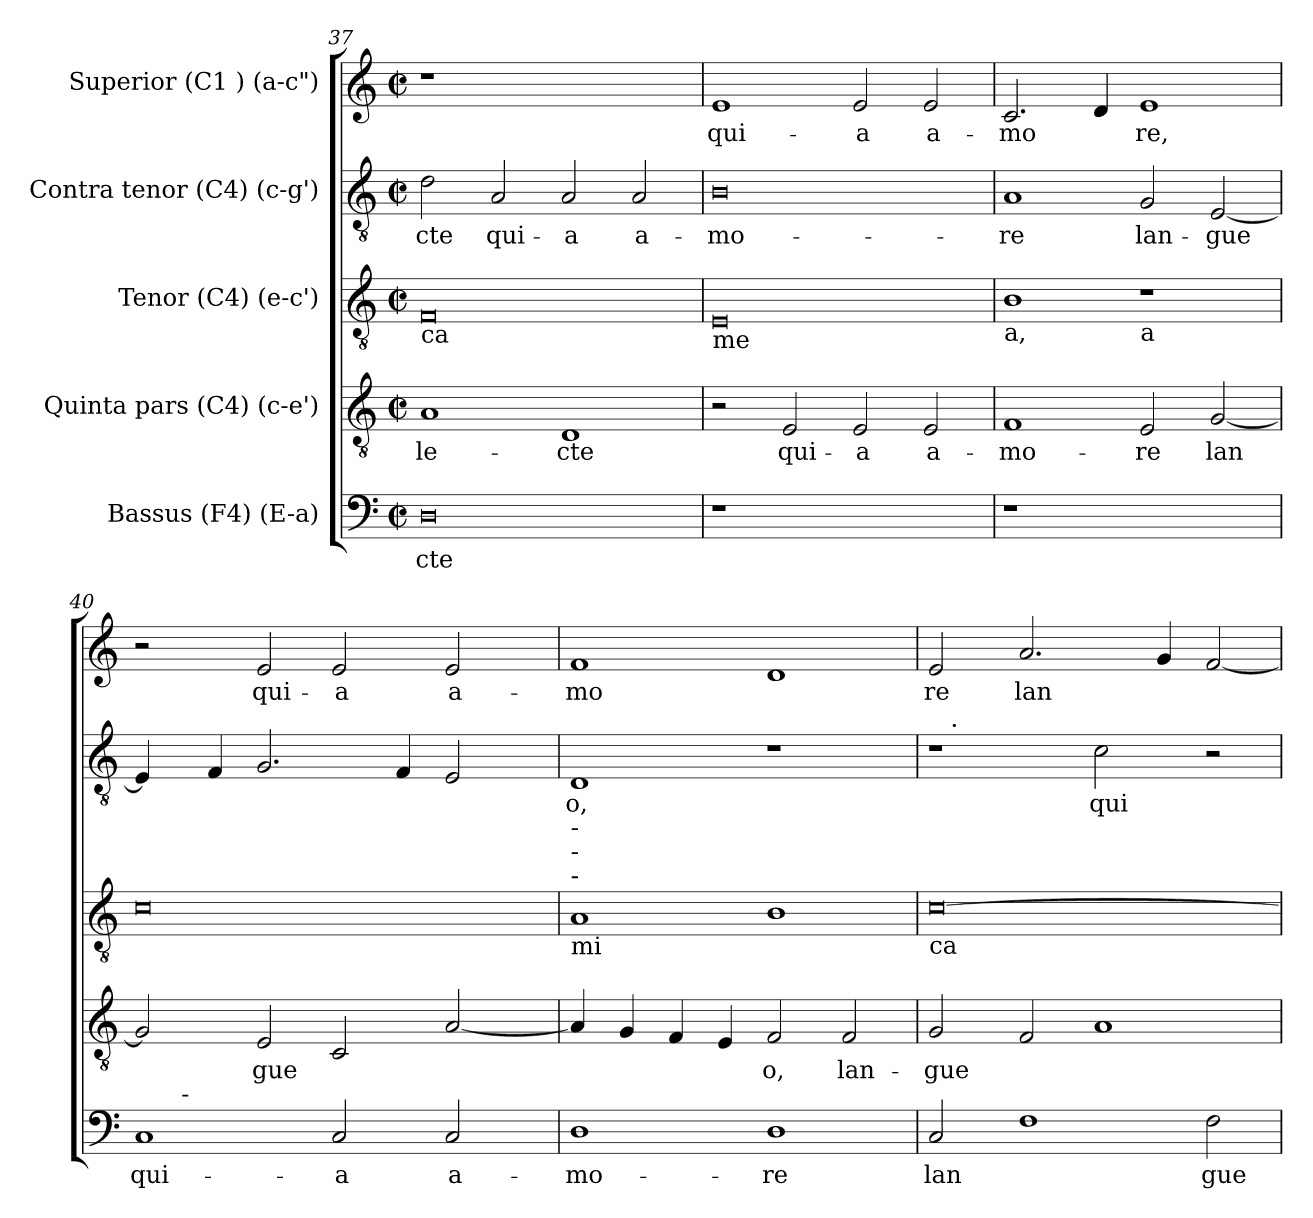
**kern	**text	**kern	**text	**kern	**kern	**text	**kern	**text
*part5	*part5	*part4	*part4	*part3	*part2	*part2	*part1	*part1
*staff5	*staff5	*staff4	*staff4	*staff3	*staff2	*staff2	*staff1	*staff1
*I"Bassus (F4)  (E-a)	*	*I"Quinta pars (C4)  (c-e')	*	*I"Tenor (C4)  (e-c')	*I"Contra tenor (C4)  (c-g')	*	*I"Superior (C1 )  (a-c")	*
*clefF4	*	*clefGv2	*	*clefGv2	*clefGv2	*	*clefG2	*
*k[]	*	*k[]	*	*k[]	*k[]	*	*k[]	*
*C:	*	*C:	*	*C:	*C:	*	*C:	*
*M2/2	*	*M2/2	*	*M2/2	*M2/2	*	*M2/2	*
*met(c|)	*	*met(c|)	*	*met(c|)	*met(c|)	*	*met(c|)	*
=37	=37	=37	=37	=37	=37	=37	=37	=37
!	!	!	!	!LO:TX:b:t=ca	!	!	!	!
!	!LO:LY:b:cj	!	!LO:LY:b:rj	!	!	!LO:LY:b:cj	!	!
0D	-cte	1A	-le-	0F	2d\	-cte	1r	.
!	!	!	!	!	!	!LO:LY:b:cj	!	!
.	.	.	.	.	2A/	qui-	.	.
!	!	!	!LO:LY:b:rj	!	!	!LO:LY:b:cj	!	!
.	.	1D	-cte	.	2A/	-a	1ryy	.
!	!	!	!	!	!	!LO:LY:b:cj	!	!
.	.	.	.	.	2A/	a-	.	.
=38	=38	=38	=38	=38	=38	=38	=38	=38
!	!	!	!	!LO:TX:b:t=me	!	!	!	!
!	!	!	!	!	!	!LO:LY:b:cj	!	!LO:LY:b:cj
1r	.	2r	.	0E	0B	-mo-	1e	qui-
!	!	!	!LO:LY:b:rj	!	!	!	!	!
.	.	2E/	qui-	.	.	.	.	.
!	!	!	!LO:LY:b:rj	!	!	!	!	!LO:LY:b:cj
1ryy	.	2E/	-a	.	.	.	2e/	-a
!	!	!	!LO:LY:b:rj	!	!	!	!	!LO:LY:b:cj
.	.	2E/	a-	.	.	.	2e/	a-
=39	=39	=39	=39	=39	=39	=39	=39	=39
!	!	!	!	!LO:TX:b:t=a,	!	!	!	!
!	!	!	!LO:LY:b:rj	!	!	!LO:LY:b:cj	!	!LO:LY:b:cj
1r	.	1F	-mo-	1B	1A	-re	2.c/	-mo-
!	!	!	!	!	!	!	!	!LO:LY:b:cj
.	.	.	.	.	.	.	4d/	--
!	!	!	!	!LO:TX:b:t=a	!	!	!	!
!	!	!	!LO:LY:b:rj	!	!	!LO:LY:b:cj	!	!LO:LY:b:cj
1ryy	.	2E/	-re	1r	2G/	lan-	1e	-re,
!	!	!	!LO:LY:b:rj	!	!	!LO:LY:b:cj	!	!
.	.	[<2G/	lan-	.	[<2E/	-gue-	.	.
!!LO:LB:g=z
=40	=40	=40	=40	=40	=40	=40	=40	=40
!	!LO:LY:b:cj	!	!LO:LY:b:rj	!	!	!LO:LY:b:cj	!	!
*^	*	*	*	*	*	*	*	*
1C	8ryy	qui-	2G/]	--	0c	4E/]	--	2r	.
.	32ryy	.	.	.	.	.	.	.	.
!	!LO:TX:a:t=-	!	!	!	!	!	!	!	!
.	1ryy	.	.	.	.	.	.	.	.
!	!	!	!	!	!	!	!LO:LY:b:cj	!	!
.	.	.	.	.	.	4F/	--	.	.
!	!	!	!	!LO:LY:b:rj	!	!	!LO:LY:b:cj	!	!LO:LY:b:cj
.	.	.	2E/	-gue-	.	2.G/	--	2e/	qui-
!	!	!LO:LY:b:cj	!	!LO:LY:b:rj	!	!	!	!	!LO:LY:b:cj
2C/	.	-a	2C/	--	.	.	.	2e/	-a
.	2ryy	.	.	.	.	.	.	.	.
!	!	!	!	!	!	!	!LO:LY:b:cj	!	!
.	.	.	.	.	.	4F/	--	.	.
!	!	!LO:LY:b:cj	!	!LO:LY:b:rj	!	!	!LO:LY:b:cj	!	!LO:LY:b:cj
2C/	.	a-	[<2A/	--	.	2E/	--	2e/	a-
.	4ryy	.	.	.	.	.	.	.	.
.	16.ryy	.	.	.	.	.	.	.	.
=41	=41	=41	=41	=41	=41	=41	=41	=41	=41
!	!	!	!	!	!LO:TX:a:t=-	!	!	!	!
!	!	!	!	!	!LO:TX:a:t=-	!	!	!	!
!	!	!	!	!	!LO:TX:a:t=-	!	!	!	!
!	!	!	!	!	!LO:TX:b:t=mi	!	!	!	!
!	!	!LO:LY:b:cj	!	!LO:LY:b:rj	!	!	!LO:LY:b:cj	!	!LO:LY:b:cj
*v	*v	*	*	*	*	*	*	*	*
1D	-mo-	4A/]	--	1A	1D	-o,	1f	-mo-
!	!	!	!LO:LY:b:rj	!	!	!	!	!
.	.	4G/	--	.	.	.	.	.
!	!	!	!LO:LY:b:rj	!	!	!	!	!
.	.	4F/	--	.	.	.	.	.
!	!	!	!LO:LY:b:rj	!	!	!	!	!
.	.	4E/	--	.	.	.	.	.
!	!LO:LY:b:cj	!	!LO:LY:b:rj	!	!	!	!	!LO:LY:b:cj
1D	-re	2F/	-o,	1B	1r	.	1d	--
!	!	!	!LO:LY:b:rj	!	!	!	!	!
.	.	2F/	lan-	.	.	.	.	.
=42	=42	=42	=42	=42	=42	=42	=42	=42
!	!	!	!	!LO:TX:b:t=ca	!	!	!	!
!	!LO:LY:b:cj	!	!LO:LY:b:rj	!	!	!	!	!LO:LY:b:cj
*	*	*	*	*	*^	*	*	*
2C/	lan-	2G/	-gue-	[>0c	1r	16ryy	.	2e/	-re
!	!	!	!	!	!	!LO:TX:a:t=.	!	!	!
.	.	.	.	.	.	1ryy	.	.	.
!	!LO:LY:b:cj	!	!LO:LY:b:rj	!	!	!	!	!	!LO:LY:b:cj
1F	--	2F/	--	.	.	.	.	2.a/	lan-
!	!	!	!LO:LY:b:rj	!	!	!	!LO:LY:b:cj	!	!
.	.	1A	--	.	2c\	.	qui-	.	.
.	.	.	.	.	.	2...ryy	.	.	.
!	!	!	!	!	!	!	!	!	!LO:LY:b:cj
.	.	.	.	.	.	.	.	4g/	--
!	!LO:LY:b:cj	!	!	!	!	!	!	!	!LO:LY:b:cj
2F\	-gue-	.	.	.	2r	.	.	[<2f/	--
*	*	*	*	*	*v	*v	*	*	*
=	=	=	=	=	=	=	=	=
*-	*-	*-	*-	*-	*-	*-	*-	*-
